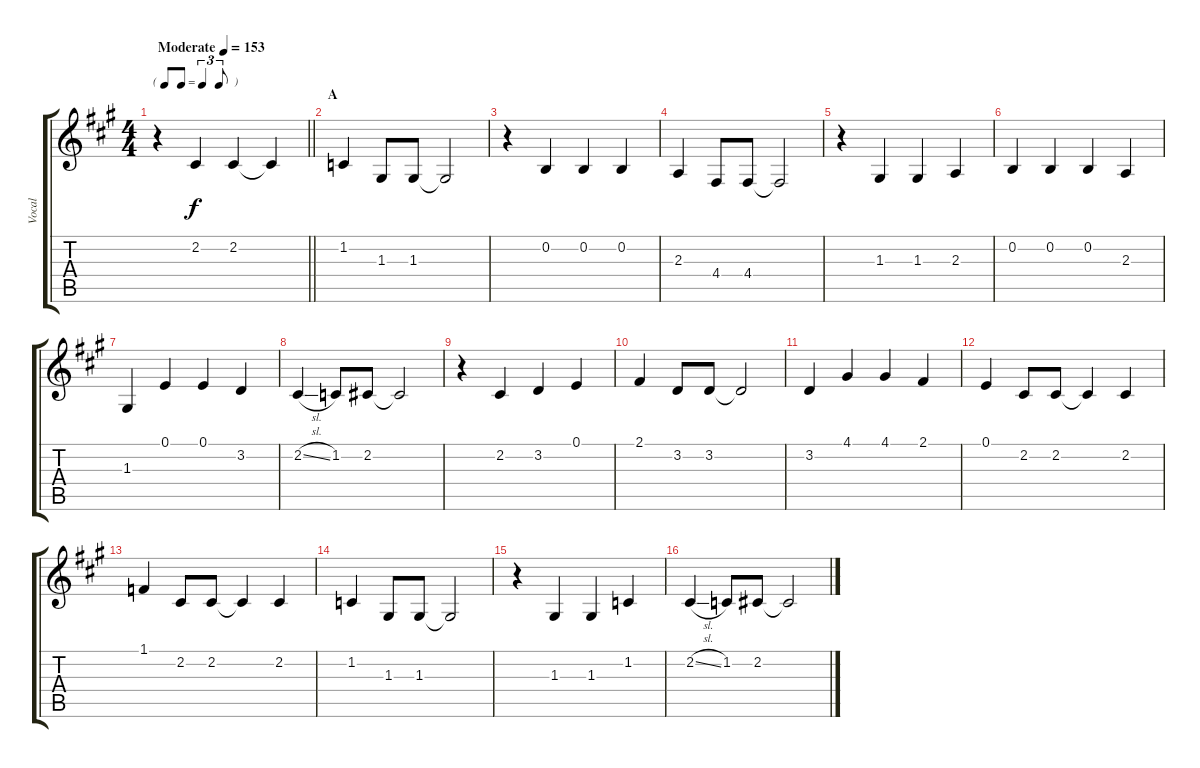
\track ("Vocal" "Vocal") {instrument flute}
\staff {score tabs}
\tuning (E4 B3 G3 D3 A2 E2) {hide}
\ts (4 4)
\tf triplet8th
\tempo (153 "Moderate")
\clef g2
\barLineRight lightlight
\ks a
r.4{dy f instrument flute} 2.2.4 2.2.4 2.2{t}.4 |
\section ("" "A")
1.2.4 1.3.8 1.3.8 1.3{t}.2 |
r.4 0.2.4 0.2.4 0.2.4 |
2.3.4 4.4.8 4.4.8 4.4{t}.2 |
r.4 1.3.4 1.3.4 2.3.4 |
0.2.4 0.2.4 0.2.4 2.3.4 |
1.3.4 0.1.4 0.1.4 3.2.4 |
2.2{sl}.4 1.2.8 2.2.8 2.2{t}.2 |
r.4 2.2.4 3.2.4 0.1.4 |
2.1.4 3.2.8 3.2.8 3.2{t}.2 |
3.2.4 4.1.4 4.1.4 2.1.4 |
0.1.4 2.2.8 2.2.8 2.2{t}.4 2.2.4 |
1.1.4 2.2.8 2.2.8 2.2{t}.4 2.2.4 |
1.2.4 1.3.8 1.3.8 1.3{t}.2 |
r.4 1.3.4 1.3.4 1.2.4 |
2.2{sl}.4 1.2.8 2.2.8 2.2{t}.2
